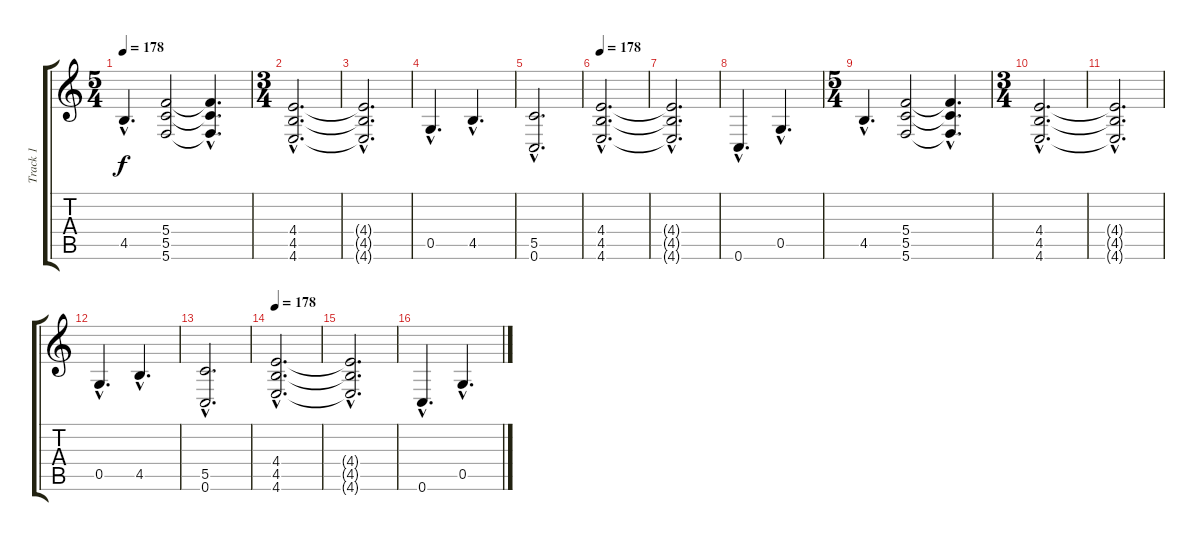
\track ("Track 1" "Track 1") {instrument distortionguitar}
\staff {score tabs}
\tuning (D4 A3 F3 C3 G2 C2) {hide}
\ts (5 4)
\tempo 178
\clef g2
\ks c
4.5{hac}.4{d dy f} (5.4 5.5 5.6).2 (5.4{hac t} 5.5{hac t} 5.6{hac t}).4{d} |
\ts (3 4)
(4.4{hac} 4.5{hac} 4.6{hac}).2{d} |
(4.4{hac t} 4.5{hac t} 4.6{hac t}).2{d} |
0.5{hac}.4{d} 4.5{hac}.4{d} |
(5.5{hac} 0.6{hac}).2{d} |
\tempo 178
(4.4{hac} 4.5{hac} 4.6{hac}).2{d} |
(4.4{hac t} 4.5{hac t} 4.6{hac t}).2{d} |
0.6{hac}.4{d} 0.5{hac}.4{d} |
\ts (5 4)
4.5{hac}.4{d} (5.4 5.5 5.6).2 (5.4{hac t} 5.5{hac t} 5.6{hac t}).4{d} |
\ts (3 4)
(4.4{hac} 4.5{hac} 4.6{hac}).2{d} |
(4.4{hac t} 4.5{hac t} 4.6{hac t}).2{d} |
0.5{hac}.4{d} 4.5{hac}.4{d} |
(5.5{hac} 0.6{hac}).2{d} |
\tempo 178
(4.4{hac} 4.5{hac} 4.6{hac}).2{d} |
(4.4{hac t} 4.5{hac t} 4.6{hac t}).2{d} |
0.6{hac}.4{d} 0.5{hac}.4{d}
